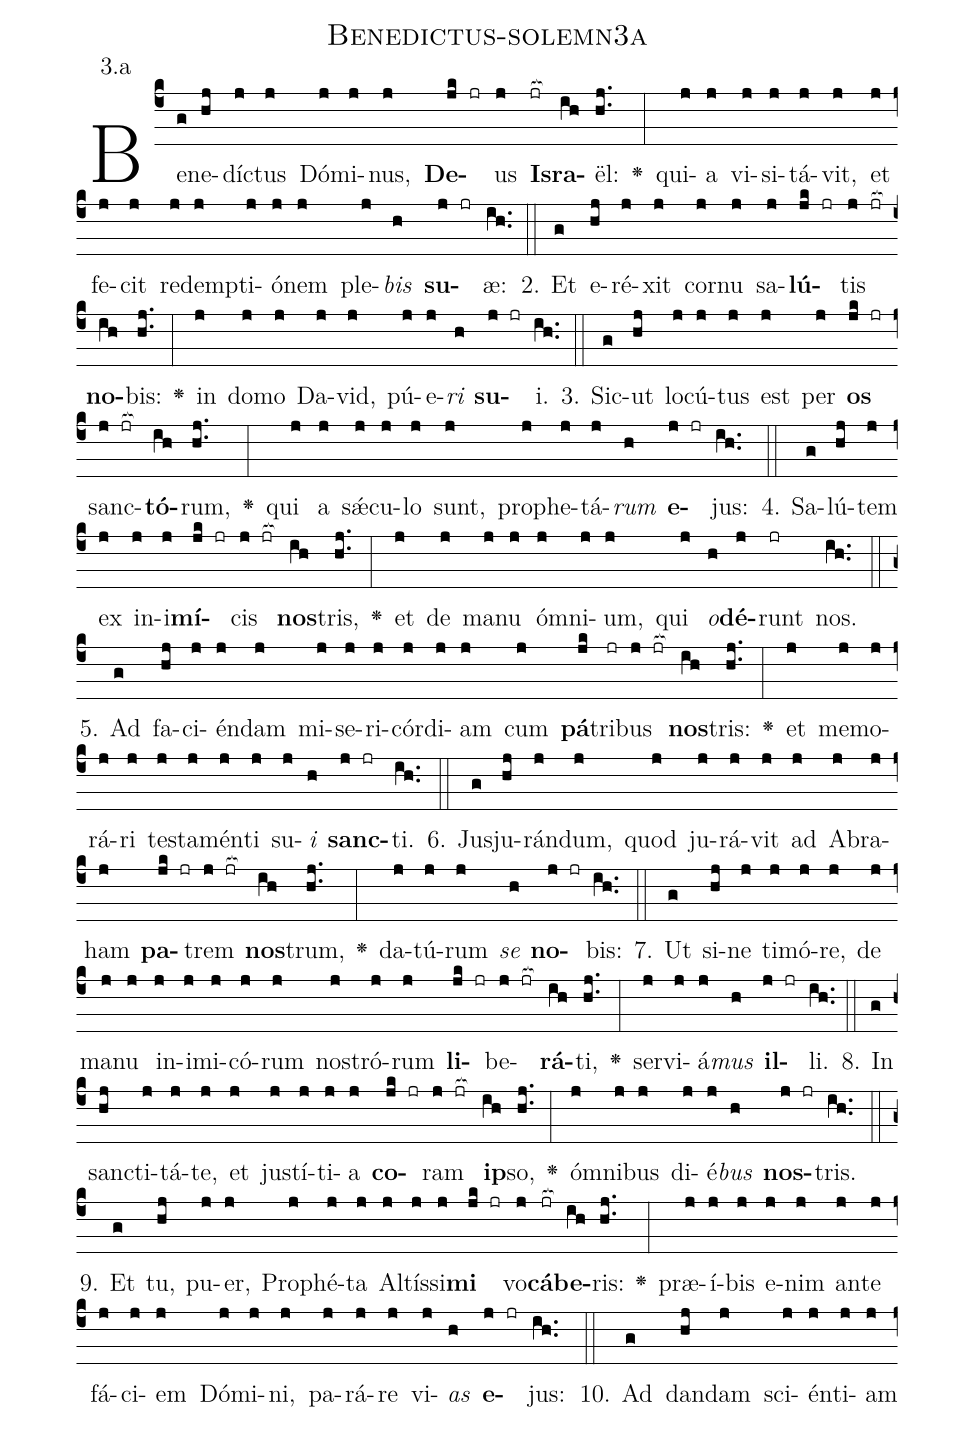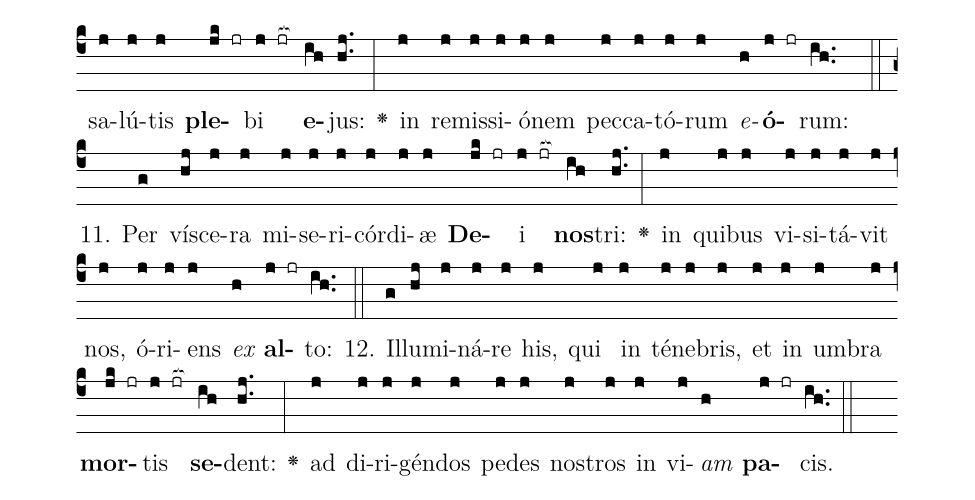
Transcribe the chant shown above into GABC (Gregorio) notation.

name: Benedictus-solemn3a;
annotation: 3.a;
%%
(c4)Be(g)ne(hj)díc(j)tus(j) Dó(j)mi(j)nus,(j) <b>De</b>(jk jr)us(j) <b>Is</b>(jr[ocb:1{])<b>ra</b>(ih[ocb:0}])ël:(hj..) <v>\greheightstar</v>(:) qui(j)a(j) vi(j)si(j)tá(j)vit,(j) et(j) fe(j)cit(j) red(j)emp(j)ti(j)ó(j)nem(j) ple(j)<i>bis</i>(h) <b>su</b>(j jr)æ:(ih..) (::)
2. Et(g) e(hj)ré(j)xit(j) cor(j)nu(j) sa(j)<b>lú</b>(jk jr)tis(j jr[ocb:1{]) <b>no</b>(ih[ocb:0}])bis:(hj..) <v>\greheightstar</v>(:) in(j) do(j)mo(j) Da(j)vid,(j) pú(j)e(j)<i>ri</i>(h) <b>su</b>(j jr)i.(ih..) (::)
3. Sic(g)ut(hj) lo(j)cú(j)tus(j) est(j) per(j) <b>os</b>(jk jr) sanc(j jr[ocb:1{])<b>tó</b>(ih[ocb:0}])rum,(hj..) <v>\greheightstar</v>(:) qui(j) a(j) sǽ(j)cu(j)lo(j) sunt,(j) pro(j)phe(j)tá(j)<i>rum</i>(h) <b>e</b>(j jr)jus:(ih..) (::)
4. Sa(g)lú(hj)tem(j) ex(j) in(j)i(j)<b>mí</b>(jk jr)cis(j jr[ocb:1{]) <b>nos</b>(ih[ocb:0}])tris,(hj..) <v>\greheightstar</v>(:) et(j) de(j) ma(j)nu(j) óm(j)ni(j)um,(j) qui(j) <i>o</i>(h)<b>dé</b>(j)runt(jr) nos.(ih..) (::)
5. Ad(g) fa(hj)ci(j)én(j)dam(j) mi(j)se(j)ri(j)cór(j)di(j)am(j) cum(j) <b>pá</b>(jk)tri(jr)bus(j jr[ocb:1{]) <b>nos</b>(ih[ocb:0}])tris:(hj..) <v>\greheightstar</v>(:) et(j) me(j)mo(j)rá(j)ri(j) tes(j)ta(j)mén(j)ti(j) su(j)<i>i</i>(h) <b>sanc</b>(j jr)ti.(ih..) (::)
6. Ju(g)sju(hj)rán(j)dum,(j) quod(j) ju(j)rá(j)vit(j) ad(j) A(j)bra(j)ham(j) <b>pa</b>(jk jr)trem(j jr[ocb:1{]) <b>nos</b>(ih[ocb:0}])trum,(hj..) <v>\greheightstar</v>(:) da(j)tú(j)rum(j) <i>se</i>(h) <b>no</b>(j jr)bis:(ih..) (::)
7. Ut(g) si(hj)ne(j) ti(j)mó(j)re,(j) de(j) ma(j)nu(j) in(j)i(j)mi(j)có(j)rum(j) nos(j)tró(j)rum(j) <b>li</b>(jk jr)be(j jr[ocb:1{])<b>rá</b>(ih[ocb:0}])ti,(hj..) <v>\greheightstar</v>(:) ser(j)vi(j)á(j)<i>mus</i>(h) <b>il</b>(j jr)li.(ih..) (::)
8. In(g) sanc(hj)ti(j)tá(j)te,(j) et(j) jus(j)tí(j)ti(j)a(j) <b>co</b>(jk jr)ram(j jr[ocb:1{]) <b>ip</b>(ih[ocb:0}])so,(hj..) <v>\greheightstar</v>(:) óm(j)ni(j)bus(j) di(j)é(j)<i>bus</i>(h) <b>nos</b>(j jr)tris.(ih..) (::)
9. Et(g) tu,(hj) pu(j)er,(j) Pro(j)phé(j)ta(j) Al(j)tís(j)si(j)<b>mi</b>(jk jr) vo(j)<b>cá</b>(jr[ocb:1{])<b>be</b>(ih[ocb:0}])ris:(hj..) <v>\greheightstar</v>(:) præ(j)í(j)bis(j) e(j)nim(j) an(j)te(j) fá(j)ci(j)em(j) Dó(j)mi(j)ni,(j) pa(j)rá(j)re(j) vi(j)<i>as</i>(h) <b>e</b>(j jr)jus:(ih..) (::)
10. Ad(g) dan(hj)dam(j) sci(j)én(j)ti(j)am(j) sa(j)lú(j)tis(j) <b>ple</b>(jk jr)bi(j jr[ocb:1{]) <b>e</b>(ih[ocb:0}])jus:(hj..) <v>\greheightstar</v>(:) in(j) re(j)mis(j)si(j)ó(j)nem(j) pec(j)ca(j)tó(j)rum(j) <i>e</i>(h)<b>ó</b>(j jr)rum:(ih..) (::)
11. Per(g) ví(hj)sce(j)ra(j) mi(j)se(j)ri(j)cór(j)di(j)æ(j) <b>De</b>(jk jr)i(j jr[ocb:1{]) <b>nos</b>(ih[ocb:0}])tri:(hj..) <v>\greheightstar</v>(:) in(j) qui(j)bus(j) vi(j)si(j)tá(j)vit(j) nos,(j) ó(j)ri(j)ens(j) <i>ex</i>(h) <b>al</b>(j jr)to:(ih..) (::)
12. Il(g)lu(hj)mi(j)ná(j)re(j) his,(j) qui(j) in(j) té(j)ne(j)bris,(j) et(j) in(j) um(j)bra(j) <b>mor</b>(jk jr)tis(j jr[ocb:1{]) <b>se</b>(ih[ocb:0}])dent:(hj..) <v>\greheightstar</v>(:) ad(j) di(j)ri(j)gén(j)dos(j) pe(j)des(j) nos(j)tros(j) in(j) vi(j)<i>am</i>(h) <b>pa</b>(j jr)cis.(ih..) (::)
